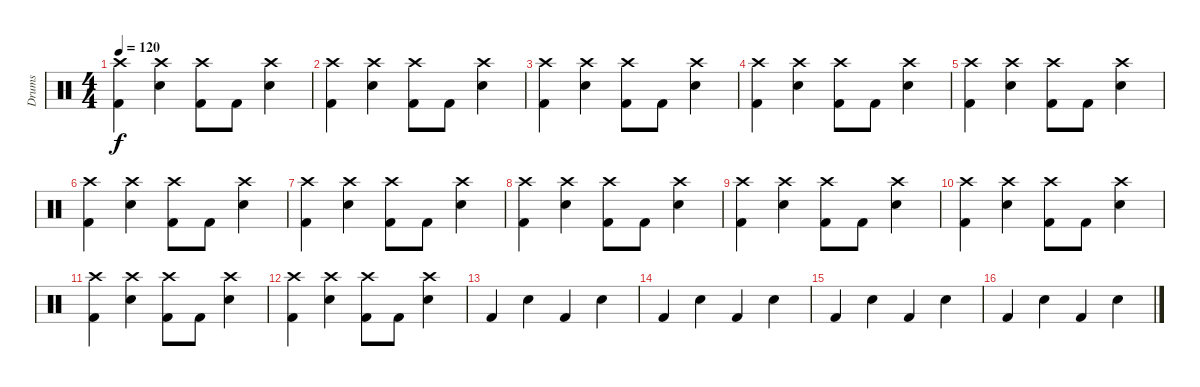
\track ("Drums" "Drums") {instrument percussion}
\staff {score}
\articulation defaults
\ts (4 4)
\tempo 120
\clef neutral
\ks c
("Kick (hit) 2" "Crash high (hit)").4{dy f} ("Snare (hit) 2" "Crash high (hit)").4 ("Kick (hit) 2" "Crash high (hit)").8 "Kick (hit) 2".8 ("Snare (hit) 2" "Crash high (hit)").4 |
("Kick (hit) 2" "Crash high (hit)").4 ("Snare (hit) 2" "Crash high (hit)").4 ("Kick (hit) 2" "Crash high (hit)").8 "Kick (hit) 2".8 ("Snare (hit) 2" "Crash high (hit)").4 |
("Kick (hit) 2" "Crash high (hit)").4 ("Snare (hit) 2" "Crash high (hit)").4 ("Kick (hit) 2" "Crash high (hit)").8 "Kick (hit) 2".8 ("Snare (hit) 2" "Crash high (hit)").4 |
("Kick (hit) 2" "Crash high (hit)").4 ("Snare (hit) 2" "Crash high (hit)").4 ("Kick (hit) 2" "Crash high (hit)").8 "Kick (hit) 2".8 ("Snare (hit) 2" "Crash high (hit)").4 |
("Kick (hit) 2" "Crash high (hit)").4 ("Snare (hit) 2" "Crash high (hit)").4 ("Kick (hit) 2" "Crash high (hit)").8 "Kick (hit) 2".8 ("Snare (hit) 2" "Crash high (hit)").4 |
("Kick (hit) 2" "Crash high (hit)").4 ("Snare (hit) 2" "Crash high (hit)").4 ("Kick (hit) 2" "Crash high (hit)").8 "Kick (hit) 2".8 ("Snare (hit) 2" "Crash high (hit)").4 |
("Kick (hit) 2" "Crash high (hit)").4 ("Snare (hit) 2" "Crash high (hit)").4 ("Kick (hit) 2" "Crash high (hit)").8 "Kick (hit) 2".8 ("Snare (hit) 2" "Crash high (hit)").4 |
("Kick (hit) 2" "Crash high (hit)").4 ("Snare (hit) 2" "Crash high (hit)").4 ("Kick (hit) 2" "Crash high (hit)").8 "Kick (hit) 2".8 ("Snare (hit) 2" "Crash high (hit)").4 |
("Kick (hit) 2" "Crash high (hit)").4 ("Snare (hit) 2" "Crash high (hit)").4 ("Kick (hit) 2" "Crash high (hit)").8 "Kick (hit) 2".8 ("Snare (hit) 2" "Crash high (hit)").4 |
("Kick (hit) 2" "Crash high (hit)").4 ("Snare (hit) 2" "Crash high (hit)").4 ("Kick (hit) 2" "Crash high (hit)").8 "Kick (hit) 2".8 ("Snare (hit) 2" "Crash high (hit)").4 |
("Kick (hit) 2" "Crash high (hit)").4 ("Snare (hit) 2" "Crash high (hit)").4 ("Kick (hit) 2" "Crash high (hit)").8 "Kick (hit) 2".8 ("Snare (hit) 2" "Crash high (hit)").4 |
("Kick (hit) 2" "Crash high (hit)").4 ("Snare (hit) 2" "Crash high (hit)").4 ("Kick (hit) 2" "Crash high (hit)").8 "Kick (hit) 2".8 ("Snare (hit) 2" "Crash high (hit)").4 |
"Kick (hit) 2".4 "Snare (hit) 2".4 "Kick (hit) 2".4 "Snare (hit) 2".4 |
"Kick (hit) 2".4 "Snare (hit) 2".4 "Kick (hit) 2".4 "Snare (hit) 2".4 |
"Kick (hit) 2".4 "Snare (hit) 2".4 "Kick (hit) 2".4 "Snare (hit) 2".4 |
"Kick (hit) 2".4 "Snare (hit) 2".4 "Kick (hit) 2".4 "Snare (hit) 2".4
